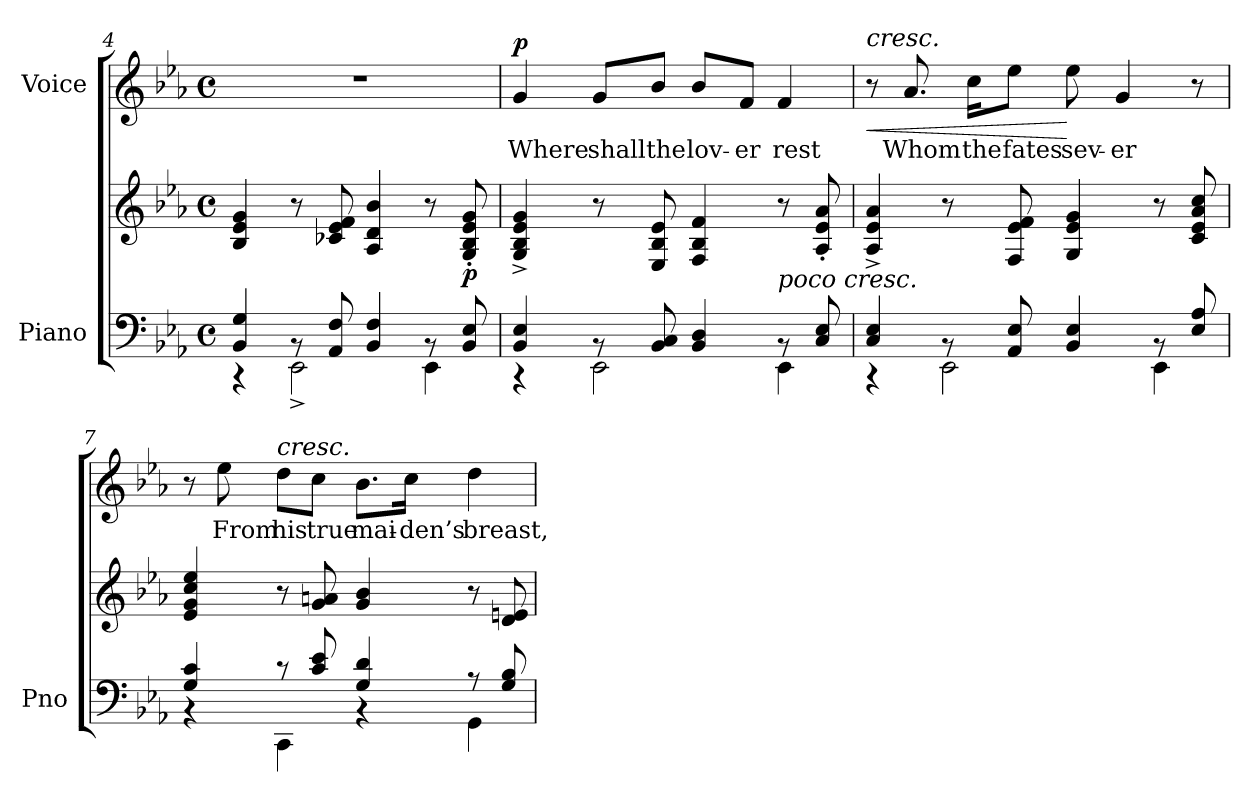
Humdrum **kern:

**kern	**kern	**dynam	**kern	**text	**dynam
*part2	*part2	*part2	*part1	*part1	*part1
*staff3	*staff2	*staff2/3	*staff1	*staff1	*staff1
*I"Piano	*	*	*I"Voice	*	*
*I'Pno	*	*	*	*	*
*clefF4	*clefG2	*	*clefG2	*	*
*k[b-e-a-]	*k[b-e-a-]	*	*k[b-e-a-]	*	*
*M4/4	*M4/4	*	*M4/4	*	*
*met(c)	*met(c)	*	*met(c)	*	*
=4	=4	=4	=4	=4	=4
*^	*	*	*	*	*
4BB-/ 4G/	4r	4B-/ 4e-/ 4g/	.	1r	.	.
8rBB	2EE-^\	8r	.	.	.	.
8AA-/ 8F/	.	8c-X/ 8e-/ 8f/	.	.	.	.
4BB-/ 4F/	.	4A-/ 4d/ 4b-/	.	.	.	.
8rBB	4EE-\	8r	.	.	.	.
!	!	!	!LO:DY:b	!	!	!
8BB-/ 8E-/	.	8G/' 8B-/' 8e-/' 8g/'	p	.	.	.
!!LO:LB:g=z
=5	=5	=5	=5	=5	=5	=5
!	!	!	!	!	!LO:LY:b	!LO:DY:a
4BB-/ 4E-/	4r	4G/^ 4B-/^ 4e-/^ 4g/^	.	4g/	Where	p
!	!	!	!	!	!LO:LY:b	!
8rBB	2EE-\	8r	.	8g/L	shall	.
!	!	!	!	!	!LO:LY:b	!
8BB-/ 8C/	.	8E-/ 8B-/ 8e-/	.	8b-/J	the	.
!	!	!	!	!	!LO:LY:b	!
4BB-/ 4D/	.	4F/ 4B-/ 4f/	.	8b-/L	lov-	.
!	!	!	!	!	!LO:LY:b	!
.	.	.	.	8f/J	-er	.
!	!	!LO:TX:b:i:t=poco   cresc.	!	!	!	!
!	!	!	!	!	!LO:LY:b	!
8rBB	4EE-\	8r	.	4f/	rest	.
8C/ 8E-/	.	8A-/' 8e-/' 8a-/'	.	.	.	.
=6	=6	=6	=6	=6	=6	=6
!	!	!	!	!LO:TX:a:i:t=cresc.	!	!
!	!	!	!	!	!	!LO:HP:b
4C/ 4E-/	4r	4A-/^ 4e-/^ 4a-/^	.	8r	.	<
!	!	!	!	!	!LO:LY:b	!
.	.	.	.	8.a-/	Whom	.
8rBB	2EE-\	8r	.	.	.	.
!	!	!	!	!	!LO:LY:b	!
.	.	.	.	16cc\KL	the	.
!	!	!	!	!	!LO:LY:b	!
8AA-/ 8E-/	.	8F/ 8e-/ 8f/	.	8ee-\J	fates	.
!	!	!	!	!	!LO:LY:b	!
4BB-/ 4E-/	.	4G/ 4e-/ 4g/	.	8ee-\	sev-	[
!	!	!	!	!	!LO:LY:b	!
.	.	.	.	4g/	-er	.
8rBB	4EE-\	8r	.	.	.	.
8E-/ 8A-/	.	8c/ 8e-/ 8a-/ 8cc/	.	8r	.	.
!!LO:PB:g=z
=7	=7	=7	=7	=7	=7	=7
4G/ 4c/	4rBB	4e-/ 4g/ 4cc/ 4ee-/	.	8r	.	.
!	!	!	!	!	!LO:LY:b	!
.	.	.	.	8ee-\	From	.
!	!	!	!	!LO:TX:a:i:t=cresc.	!	!
!	!	!	!	!	!LO:LY:b	!
8r	4CC\	8r	.	8dd\L	his	.
!	!	!	!	!	!LO:LY:b	!
8c/ 8e-/	.	8g/ 8an/	.	8cc\J	true	.
!	!	!	!	!	!LO:LY:b	!
4G/ 4d/	4rBB	4g/ 4b-/	.	8.b-\L	mai-	.
!	!	!	!	!	!LO:LY:b	!
.	.	.	.	16cc\Jk	-den’s	.
!	!	!	!	!	!LO:LY:b	!
8r	4GG\	8r	.	4dd\	breast,	.
8G/ 8B-/	.	8d/ 8en/	.	.	.	.
*v	*v	*	*	*	*	*
=	=	=	=	=	=
*-	*-	*-	*-	*-	*-
